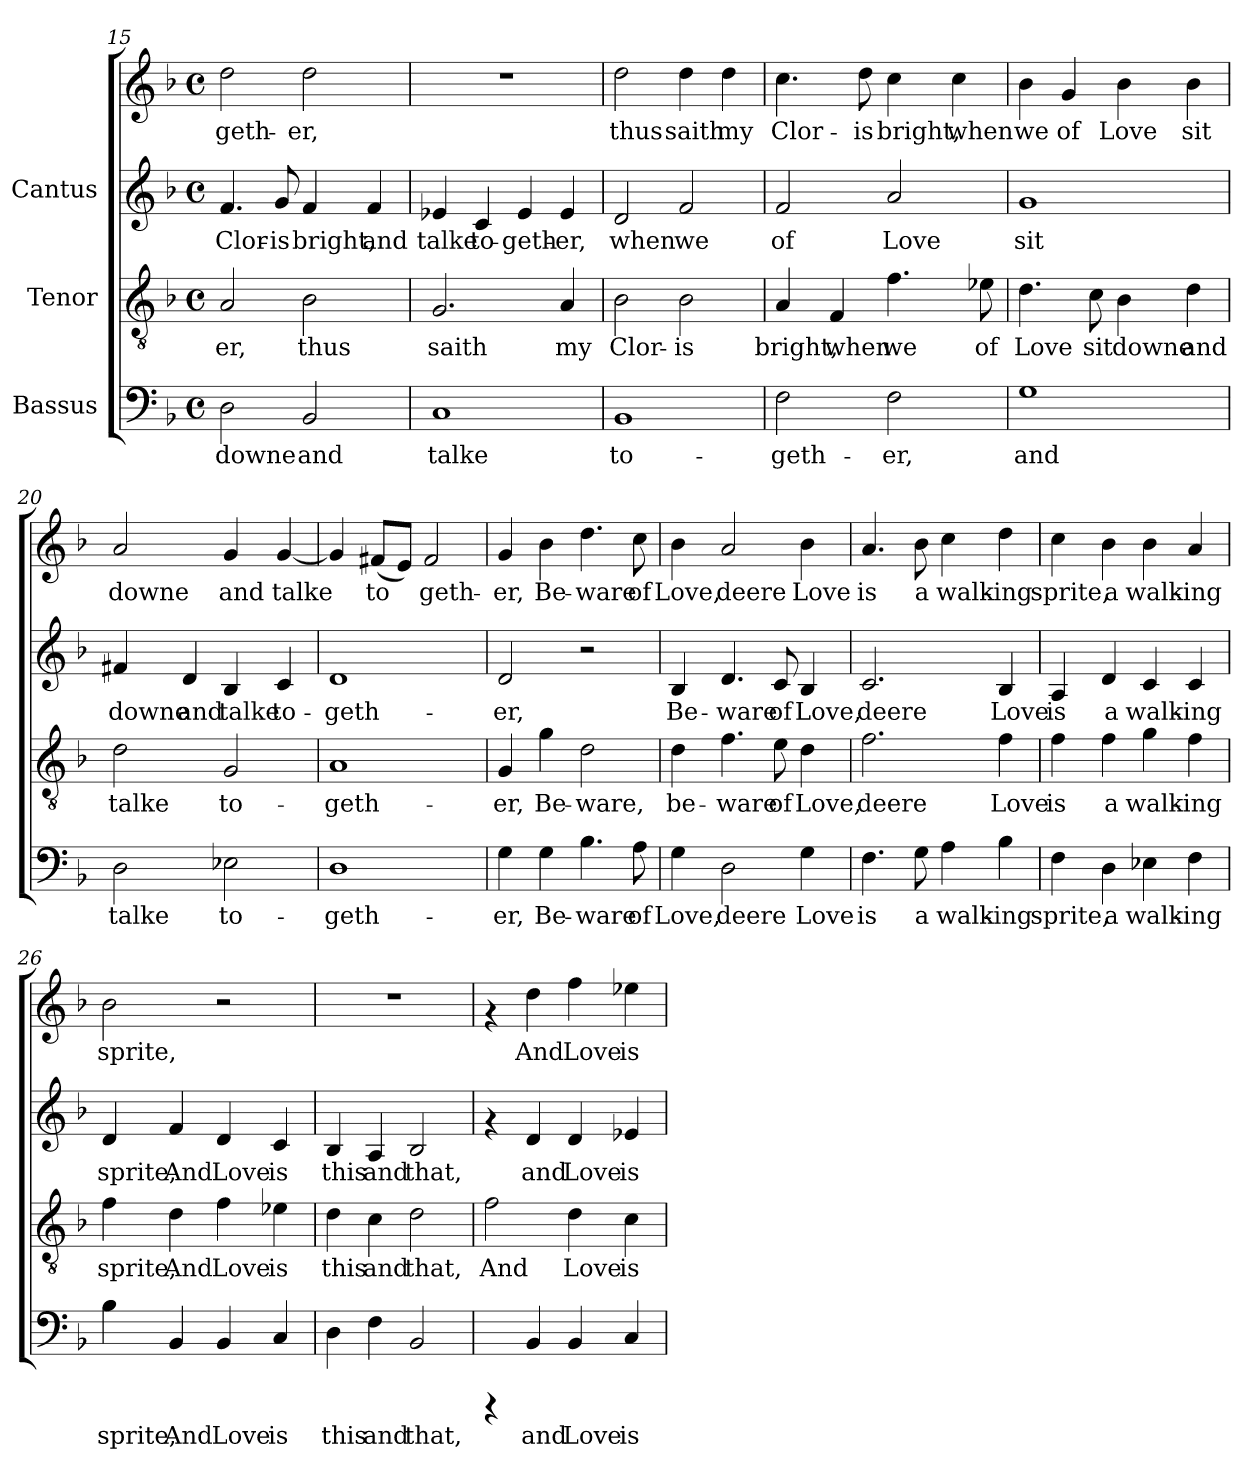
**kern	**text	**kern	**text	**kern	**text	**kern	**text
*part3	*part3	*part2	*part2	*part1	*part1	*part1	*part1
*staff4	*staff4	*staff3	*staff3	*staff2	*staff2	*staff1	*staff1
*I"Bassus	*	*I"Tenor	*	*I"Cantus	*	*	*
*clefF4	*	*clefGv2	*	*clefG2	*	*clefG2	*
*k[b-]	*	*k[b-]	*	*k[b-]	*	*k[b-]	*
*F:	*	*F:	*	*F:	*	*F:	*
*M4/4	*	*M4/4	*	*M4/4	*	*M4/4	*
*met(c)	*	*met(c)	*	*met(c)	*	*met(c)	*
=15	=15	=15	=15	=15	=15	=15	=15
!	!LO:LY:b:cj	!	!LO:LY:b:cj	!	!LO:LY:b:cj	!	!LO:LY:b:cj
2D\	downe	2A/	-er,	4.f/	Clor-	2dd\	geth-
!	!	!	!	!	!LO:LY:b:cj	!	!
.	.	.	.	8g/	-is	.	.
!	!LO:LY:b:cj	!	!LO:LY:b:cj	!	!LO:LY:b:cj	!	!LO:LY:b:cj
2BB-/	and	2B-\	thus	4f/	bright,	2dd\	-er,
!	!	!	!	!	!LO:LY:b:cj	!	!
.	.	.	.	4f/	and	.	.
=16	=16	=16	=16	=16	=16	=16	=16
!	!LO:LY:b:cj	!	!LO:LY:b:cj	!	!LO:LY:b:cj	!	!
1C	talke	2.G/	saith	4e-X/	talke	1r	.
!	!	!	!	!	!LO:LY:b:cj	!	!
.	.	.	.	4c/	to-	.	.
!	!	!	!	!	!LO:LY:b:cj	!	!
.	.	.	.	4e-/	-geth-	.	.
!	!	!	!LO:LY:b:cj	!	!LO:LY:b:cj	!	!
.	.	4A/	my	4e-/	-er,	.	.
=17	=17	=17	=17	=17	=17	=17	=17
!	!LO:LY:b:cj	!	!LO:LY:b:cj	!	!LO:LY:b:cj	!	!LO:LY:b:cj
1BB-	to-	2B-\	Clor-	2d/	when	2dd\	thus
!	!	!	!LO:LY:b:cj	!	!LO:LY:b:cj	!	!LO:LY:b:cj
.	.	2B-\	-is	2f/	we	4dd\	saith
!	!	!	!	!	!	!	!LO:LY:b:cj
.	.	.	.	.	.	4dd\	my
!!LO:LB:g=z
=18	=18	=18	=18	=18	=18	=18	=18
!	!LO:LY:b:cj	!	!LO:LY:b:cj	!	!LO:LY:b:cj	!	!LO:LY:b:cj
2F\	-geth-	4A/	bright,	2f/	of	4.cc\	Clor-
!	!	!	!LO:LY:b:cj	!	!	!	!
.	.	4F/	when	.	.	.	.
!	!	!	!	!	!	!	!LO:LY:b:cj
.	.	.	.	.	.	8dd\	-is
!	!LO:LY:b:cj	!	!LO:LY:b:cj	!	!LO:LY:b:cj	!	!LO:LY:b:cj
2F\	-er,	4.f\	we	2a/	Love	4cc\	bright,
!	!	!	!	!	!	!	!LO:LY:b:cj
.	.	.	.	.	.	4cc\	when
!	!	!	!LO:LY:b:cj	!	!	!	!
.	.	8e-X\	of	.	.	.	.
=19	=19	=19	=19	=19	=19	=19	=19
!	!LO:LY:b:cj	!	!LO:LY:b:cj	!	!LO:LY:b:cj	!	!LO:LY:b:cj
1G	and	4.d\	Love	1g	sit	4b-\	we
!	!	!	!	!	!	!	!LO:LY:b:cj
.	.	.	.	.	.	4g/	of
!	!	!	!LO:LY:b:cj	!	!	!	!
.	.	8c\	sit	.	.	.	.
!	!	!	!LO:LY:b:cj	!	!	!	!LO:LY:b:cj
.	.	4B-\	downe	.	.	4b-\	Love
!	!	!	!LO:LY:b:cj	!	!	!	!LO:LY:b:cj
.	.	4d\	and	.	.	4b-\	sit
=20	=20	=20	=20	=20	=20	=20	=20
!	!LO:LY:b:cj	!	!LO:LY:b:cj	!	!LO:LY:b:cj	!	!LO:LY:b:cj
2D\	talke	2d\	talke	4f#X/	downe	2a/	downe
!	!	!	!	!	!LO:LY:b:cj	!	!
.	.	.	.	4d/	and	.	.
!	!LO:LY:b:cj	!	!LO:LY:b:cj	!	!LO:LY:b:cj	!	!LO:LY:b:cj
2E-X\	to-	2G/	to-	4B-/	talke	4g/	and
!	!	!	!	!	!LO:LY:b:cj	!	!LO:LY:b:cj
.	.	.	.	4c/	to-	[<4g/	talke
=21	=21	=21	=21	=21	=21	=21	=21
!	!LO:LY:b:cj	!	!LO:LY:b:cj	!	!LO:LY:b:cj	!	!LO:LY:b:cj
1D	-geth-	1A	-geth-	1d	-geth-	4g/]	-
!	!	!	!	!	!	!	!LO:LY:b:cj
.	.	.	.	.	.	(<8f#X/L	to-
!	!	!	!	!	!	!	!LO:LY:b:cj
.	.	.	.	.	.	8e/J)	-
!	!	!	!	!	!	!	!LO:LY:b:cj
.	.	.	.	.	.	2f#/	geth-
!!LO:LB:g=z
=22	=22	=22	=22	=22	=22	=22	=22
!	!LO:LY:b:cj	!	!LO:LY:b:cj	!	!LO:LY:b:cj	!	!LO:LY:b:cj
4G\	-er,	4G/	-er,	2d/	er,	4g/	-er,
!	!LO:LY:b:cj	!	!LO:LY:b:cj	!	!	!	!LO:LY:b:cj
4G\	Be-	4g\	Be-	.	.	4b-\	Be-
!	!LO:LY:b:cj	!	!LO:LY:b:cj	!	!	!	!LO:LY:b:cj
4.B-\	-ware	2d\	-ware,	2r	.	4.dd\	-ware
!	!LO:LY:b:cj	!	!	!	!	!	!LO:LY:b:cj
8A\	of	.	.	.	.	8cc\	of
=23	=23	=23	=23	=23	=23	=23	=23
!	!LO:LY:b:cj	!	!LO:LY:b:cj	!	!LO:LY:b:cj	!	!LO:LY:b:cj
4G\	Love,	4d\	be-	4B-/	Be-	4b-\	Love,
!	!LO:LY:b:cj	!	!LO:LY:b:cj	!	!LO:LY:b:cj	!	!LO:LY:b:cj
2D\	deere	4.f\	-ware	4.d/	-ware	2a/	deere
!	!	!	!LO:LY:b:cj	!	!LO:LY:b:cj	!	!
.	.	8e\	of	8c/	of	.	.
!	!LO:LY:b:cj	!	!LO:LY:b:cj	!	!LO:LY:b:cj	!	!LO:LY:b:cj
4G\	Love	4d\	Love,	4B-/	Love,	4b-\	Love
=24	=24	=24	=24	=24	=24	=24	=24
!	!LO:LY:b:cj	!	!LO:LY:b:cj	!	!LO:LY:b:cj	!	!LO:LY:b:cj
4.F\	is	2.f\	deere	2.c/	deere	4.a/	is
!	!LO:LY:b:cj	!	!	!	!	!	!LO:LY:b:cj
8G\	a	.	.	.	.	8b-\	a
!	!LO:LY:b:cj	!	!	!	!	!	!LO:LY:b:cj
4A\	walk-	.	.	.	.	4cc\	walk-
!	!LO:LY:b:cj	!	!LO:LY:b:cj	!	!LO:LY:b:cj	!	!LO:LY:b:cj
4B-\	-ing	4f\	Love	4B-/	Love	4dd\	-ing
=25	=25	=25	=25	=25	=25	=25	=25
!	!LO:LY:b:cj	!	!LO:LY:b:cj	!	!LO:LY:b:cj	!	!LO:LY:b:cj
4F\	sprite,	4f\	is	4A/	is	4cc\	sprite,
!	!LO:LY:b:cj	!	!LO:LY:b:cj	!	!LO:LY:b:cj	!	!LO:LY:b:cj
4D\	a	4f\	a	4d/	a	4b-\	a
!	!LO:LY:b:cj	!	!LO:LY:b:cj	!	!LO:LY:b:cj	!	!LO:LY:b:cj
4E-X\	walk-	4g\	walk-	4c/	walk-	4b-\	walk-
!	!LO:LY:b:cj	!	!LO:LY:b:cj	!	!LO:LY:b:cj	!	!LO:LY:b:cj
4F\	-ing	4f\	-ing	4c/	-ing	4a/	-ing
!!LO:PB:g=z
=26	=26	=26	=26	=26	=26	=26	=26
!	!LO:LY:b:cj	!	!LO:LY:b:cj	!	!LO:LY:b:cj	!	!LO:LY:b:cj
4B-\	sprite,	4f\	sprite,	4d/	sprite,	2b-\	sprite,
!	!LO:LY:b:cj	!	!LO:LY:b:cj	!	!LO:LY:b:cj	!	!
4BB-/	And	4d\	And	4f/	And	.	.
!	!LO:LY:b:cj	!	!LO:LY:b:cj	!	!LO:LY:b:cj	!	!
4BB-/	Love	4f\	Love	4d/	Love	2r	.
!	!LO:LY:b:cj	!	!LO:LY:b:cj	!	!LO:LY:b:cj	!	!
4C/	is	4e-X\	is	4c/	is	.	.
=27	=27	=27	=27	=27	=27	=27	=27
!	!LO:LY:b:cj	!	!LO:LY:b:cj	!	!LO:LY:b:cj	!	!
4D\	this	4d\	this	4B-/	this	1r	.
!	!LO:LY:b:cj	!	!LO:LY:b:cj	!	!LO:LY:b:cj	!	!
4F\	and	4c\	and	4A/	and	.	.
!	!LO:LY:b:cj	!	!LO:LY:b:cj	!	!LO:LY:b:cj	!	!
2BB-/	that,	2d\	that,	2B-/	that,	.	.
=28	=28	=28	=28	=28	=28	=28	=28
!	!	!	!LO:LY:b:cj	!	!	!	!
4rCCC	.	2f\	And	4rf	.	4rf	.
!	!LO:LY:b:cj	!	!	!	!LO:LY:b:cj	!	!LO:LY:b:cj
4BB-/	and	.	.	4d/	and	4dd\	And
!	!LO:LY:b:cj	!	!LO:LY:b:cj	!	!LO:LY:b:cj	!	!LO:LY:b:cj
4BB-/	Love	4d\	Love	4d/	Love	4ff\	Love
!	!LO:LY:b:cj	!	!LO:LY:b:cj	!	!LO:LY:b:cj	!	!LO:LY:b:cj
4C/	is	4c\	is	4e-X/	is	4ee-X\	is
=	=	=	=	=	=	=	=
*-	*-	*-	*-	*-	*-	*-	*-
